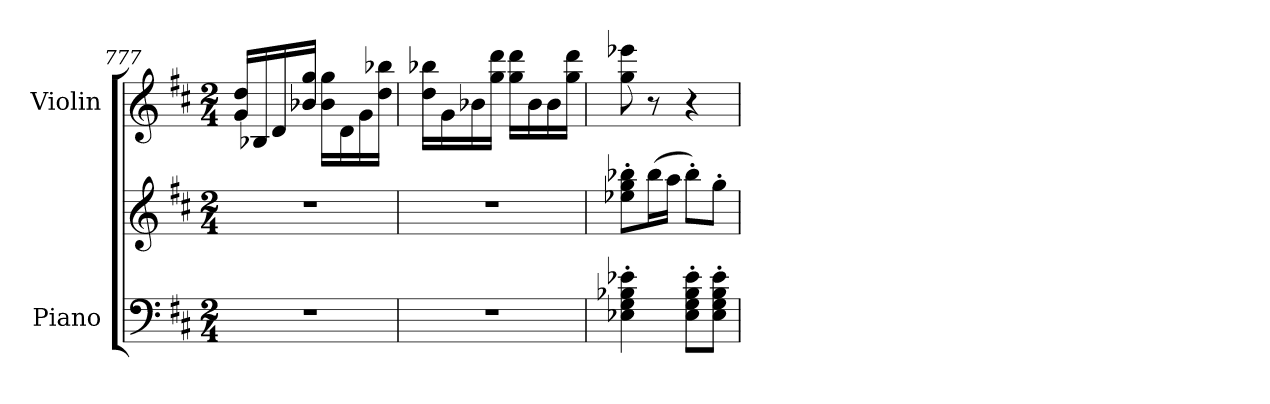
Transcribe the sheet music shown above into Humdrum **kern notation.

**kern	**kern	**kern
*part2	*part2	*part1
*staff3	*staff2	*staff1
*I"Piano	*	*I"Violin
*I'Pno.	*	*I'Vln.
*clefF4	*clefG2	*clefG2
*k[f#c#]	*k[f#c#]	*k[f#c#]
*M2/4	*M2/4	*M2/4
=777	=777	=777
2r	2r	16g/ 16dd/LL
.	.	16B-X/
.	.	16d/
.	.	16b-X/ 16gg/JJ
.	.	16b-\ 16gg\LL
.	.	16d\
.	.	16g\
.	.	16dd\ 16bb-X\JJ
=778	=778	=778
2r	2r	16dd\ 16bb-X\LL
.	.	16g\
.	.	16b-X\
.	.	16gg\ 16ddd\JJ
.	.	16gg\ 16ddd\LL
.	.	16b-\
.	.	16b-\
.	.	16gg\ 16ddd\JJ
=779	=779	=779
4E-X\' 4G\' 4B-X\' 4e-X\'	8ee-X\' 8gg\' 8bb-X\'L	8gg\ 8eee-X\
.	(16bb-\L	8r
.	16aa\JJ	.
8E-\' 8G\' 8B-\' 8e-\'L	8bb-'\L)	4r
8E-\' 8G\' 8B-\' 8e-\'J	8gg'\J	.
=	=	=
*-	*-	*-
